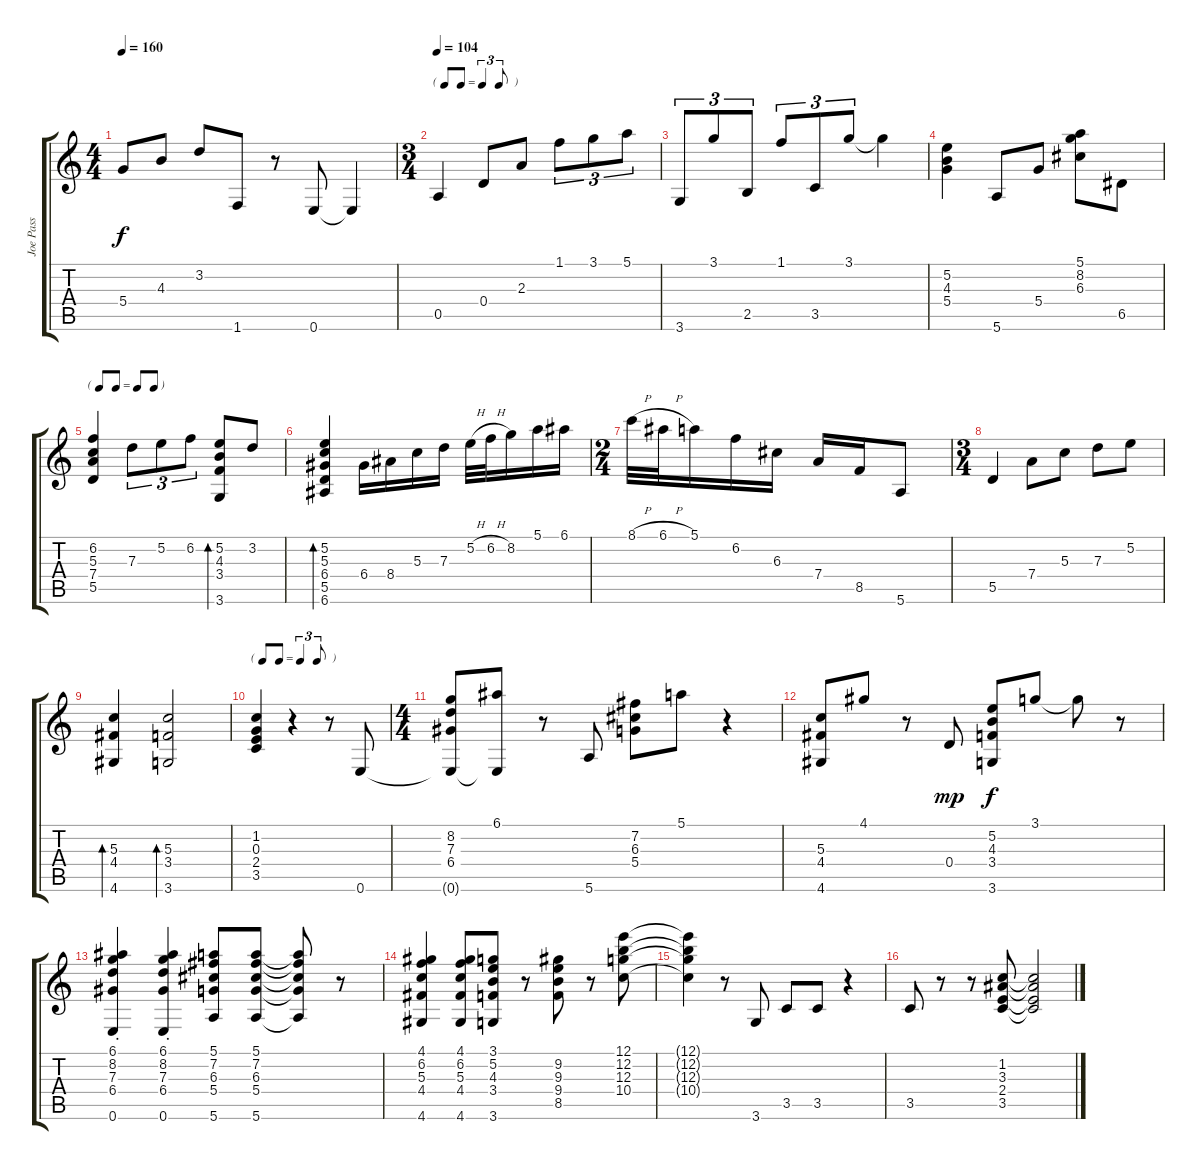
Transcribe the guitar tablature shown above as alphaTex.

\track ("Joe Pass" "Joe Pass") {instrument acousticguitarnylon}
\staff {score tabs}
\tuning (E4 B3 G3 D3 A2 E2) {hide}
\ts (4 4)
\tempo 160
\clef g2
\ks c
5.4.8{dy f} 4.3.8 3.2.8 1.6.8 r.8 0.6.8 0.6{t}.4 |
\ts (3 4)
\tf triplet8th
\tempo 104
0.5.4 0.4.8 2.3.8 1.1.8{tu (3 2)} 3.1.8{tu (3 2)} 5.1.8{tu (3 2)} |
3.6.8{tu (3 2)} 3.1.8{tu (3 2)} 2.5.8{tu (3 2)} 1.1.8{tu (3 2)} 3.5.8{tu (3 2)} 3.1.8{tu (3 2)} 3.1{t}.4 |
(5.2 4.3 5.4).4 5.6.8 5.4.8 (5.1 8.2 6.3).8 6.5.8 |
\tf none
(6.2 5.3 7.4 5.5).4 7.3.8{tu (3 2)} 5.2.8{tu (3 2)} 6.2.8{tu (3 2)} (5.2 4.3 3.4 3.6).8{bd 60} 3.2.8 |
(5.2 5.3 6.4 5.5 6.6).4{bd 60} 6.4.16 8.4.16 5.3.16 7.3.16 5.2{h}.32 6.2{h}.32 8.2.16 5.1.16 6.1.16 |
\ts (2 4)
8.1{h}.32 6.1{h}.32 5.1.16 6.2.16 6.3.16 7.4.16 8.5.16 5.6.8 |
\ts (3 4)
5.5.4 7.4.8 5.3.8 7.3.8 5.2.8 |
(5.3 4.4 4.6).4{bd 120} (5.3 3.4 3.6).2{bd 60} |
\tf triplet8th
(1.2 0.3 2.4 3.5).4 r.4 r.8 0.6.8 |
\ts (4 4)
(8.2 7.3 6.4 0.6{t}).8 (6.1 0.6{t}).8 r.8 5.6.8 (7.2 6.3 5.4).8 5.1.8 r.4 |
(5.3 4.4 4.6).8 4.1.8 r.8 0.4.8{dy mp} (5.2 4.3 3.4 3.6).8{dy f} 3.1.8 3.1{t}.8 r.8 |
(6.1{st} 8.2{st} 7.3{st} 6.4{st} 0.6{st}).4 (6.1 8.2{st} 7.3{st} 6.4{st} 0.6{st}).4 (5.1 7.2 6.3 5.4 5.6).8 (5.1 7.2 6.3 5.4 5.6).8 (5.1{t} 7.2{t} 6.3{t} 5.4{t} 5.6{t}).8 r.8 |
(4.1 6.2 5.3 4.4 4.6).4 (4.1 6.2 5.3 4.4 4.6).8 (3.1 5.2 4.3 3.4 3.6).8 r.8 (9.2 9.3 9.4 8.5).8 r.8 (12.1 12.2 12.3 10.4).8 |
(12.1{t} 12.2{t} 12.3{t} 10.4{t}).4 r.8 3.6.8 3.5.8 3.5.8 r.4 |
3.5.8 r.8 r.8 (1.2 3.3 2.4 3.5).8 (1.2{t} 3.3{t} 2.4{t} 3.5{t}).2
